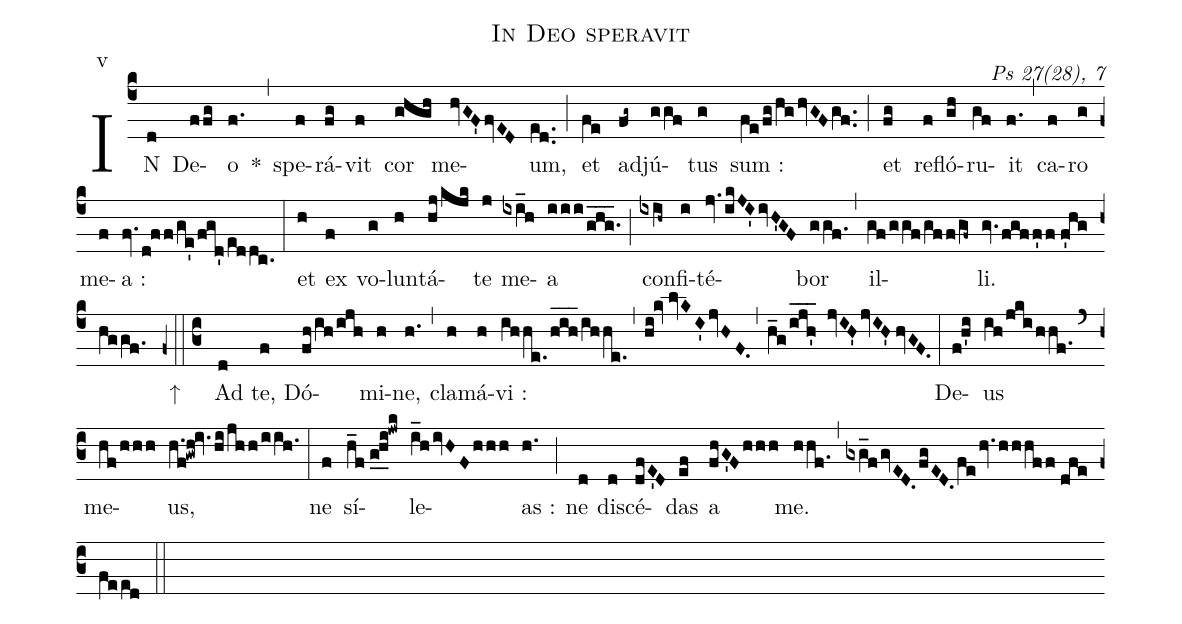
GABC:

name:In Deo speravit;
commentary: Ps 27(28), 7;
mode:v;
%%
(c4) IN(d) De(ffg)o(f.) *(,) spe(f)rá(fg)vit(f) cor(ghgh) me(hvGF'/fvED)um,(ed..) (;) et(fe) ad(fg~)jú(ggf)tus(g) sum~:(fe/fg/hg/hvGF/gf..) (;) et(fg) re(f)fló(gh)ru(gf)it(f.) (,) ca(f)ro(g) me(f)a~:(fv./d!ff/ge'/fgd'/eddc.) (:) et(h) ex(f) vo(g)lun(h)tá(hj/kjk)te(j) me(ixi_h)a(iii/ghg.___) (;) con(ixih~)fi(i)té(jv.ikJI'/ivH'GF)bor(ggf.) (,) il(gf/ggf/gff/gf~)li.(gv.fgff'f//f'hg/hggf.) ↑(z0::c3) Ad(d) te,(f) Dó(fh/ih/ijh)mi(h)ne,(h.) (,) cla(h)má(h)vi~:(ihhe./hih___/ihhe.) (,) (hi!kv//lvKI'/jvHF.) (,) (h_g/ijh'___ jvIH'/jvIH'//hvGF.) (:) De(f!h'i)us(ih/jki/hhf.) (`) me(hf/hhh)us,(h.f!gwh!iv.hi/jhh/iih.) (:) ne(f) sí(h_f//g_0!h_i!jwk)le(i_h/ivHF/hhh)as~:(h.) (;) ne(d) di(d)scé(dfE'D)das(ef) () a(fhG'Fhhh) me.(hhf.) (,) (gxg_f/gvED./fgED./fe/hv.hhhff//dfe/feed) (::)
